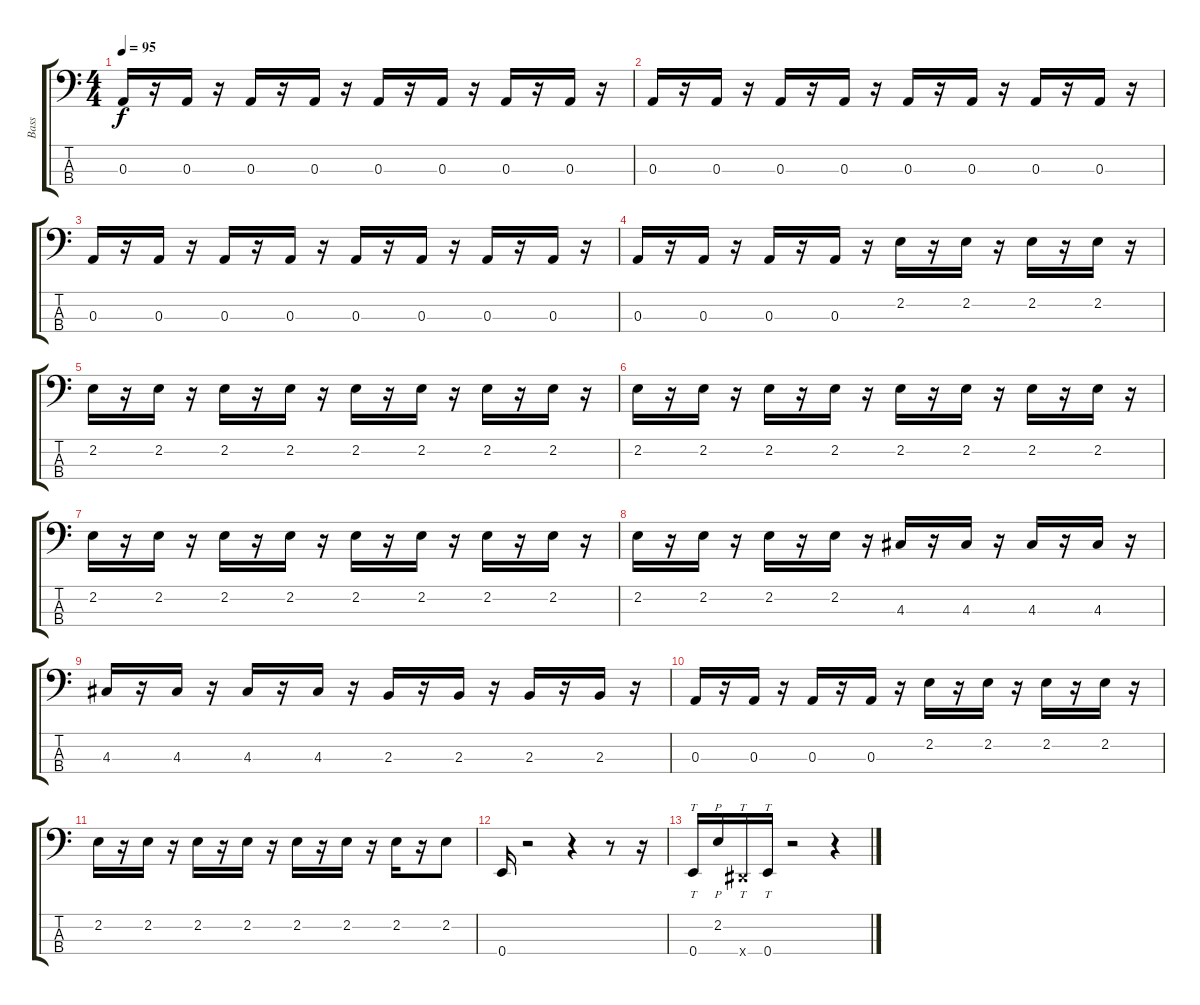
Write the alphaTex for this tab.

\track ("Bass" "Bass") {instrument electricbasspick}
\staff {score tabs}
\tuning (G2 D2 A1 E1) {hide}
\ts (4 4)
\tempo 95
\clef f4
\ks c
0.3.16{dy f} r.16 0.3.16 r.16 0.3.16 r.16 0.3.16 r.16 0.3.16 r.16 0.3.16 r.16 0.3.16 r.16 0.3.16 r.16 |
0.3.16 r.16 0.3.16 r.16 0.3.16 r.16 0.3.16 r.16 0.3.16 r.16 0.3.16 r.16 0.3.16 r.16 0.3.16 r.16 |
0.3.16 r.16 0.3.16 r.16 0.3.16 r.16 0.3.16 r.16 0.3.16 r.16 0.3.16 r.16 0.3.16 r.16 0.3.16 r.16 |
0.3.16 r.16 0.3.16 r.16 0.3.16 r.16 0.3.16 r.16 2.2.16 r.16 2.2.16 r.16 2.2.16 r.16 2.2.16 r.16 |
2.2.16 r.16 2.2.16 r.16 2.2.16 r.16 2.2.16 r.16 2.2.16 r.16 2.2.16 r.16 2.2.16 r.16 2.2.16 r.16 |
2.2.16 r.16 2.2.16 r.16 2.2.16 r.16 2.2.16 r.16 2.2.16 r.16 2.2.16 r.16 2.2.16 r.16 2.2.16 r.16 |
2.2.16 r.16 2.2.16 r.16 2.2.16 r.16 2.2.16 r.16 2.2.16 r.16 2.2.16 r.16 2.2.16 r.16 2.2.16 r.16 |
2.2.16 r.16 2.2.16 r.16 2.2.16 r.16 2.2.16 r.16 4.3.16 r.16 4.3.16 r.16 4.3.16 r.16 4.3.16 r.16 |
4.3.16 r.16 4.3.16 r.16 4.3.16 r.16 4.3.16 r.16 2.3.16 r.16 2.3.16 r.16 2.3.16 r.16 2.3.16 r.16 |
0.3.16 r.16 0.3.16 r.16 0.3.16 r.16 0.3.16 r.16 2.2.16 r.16 2.2.16 r.16 2.2.16 r.16 2.2.16 r.16 |
2.2.16 r.16 2.2.16 r.16 2.2.16 r.16 2.2.16 r.16 2.2.16 r.16 2.2.16 r.16 2.2.16 r.16 2.2.8 |
0.4.16 r.2 r.4 r.8 r.16 |
0.4.16{tt} 2.2.16{p} -1.4{x}.16{tt} 0.4.16{tt} r.2 r.4
